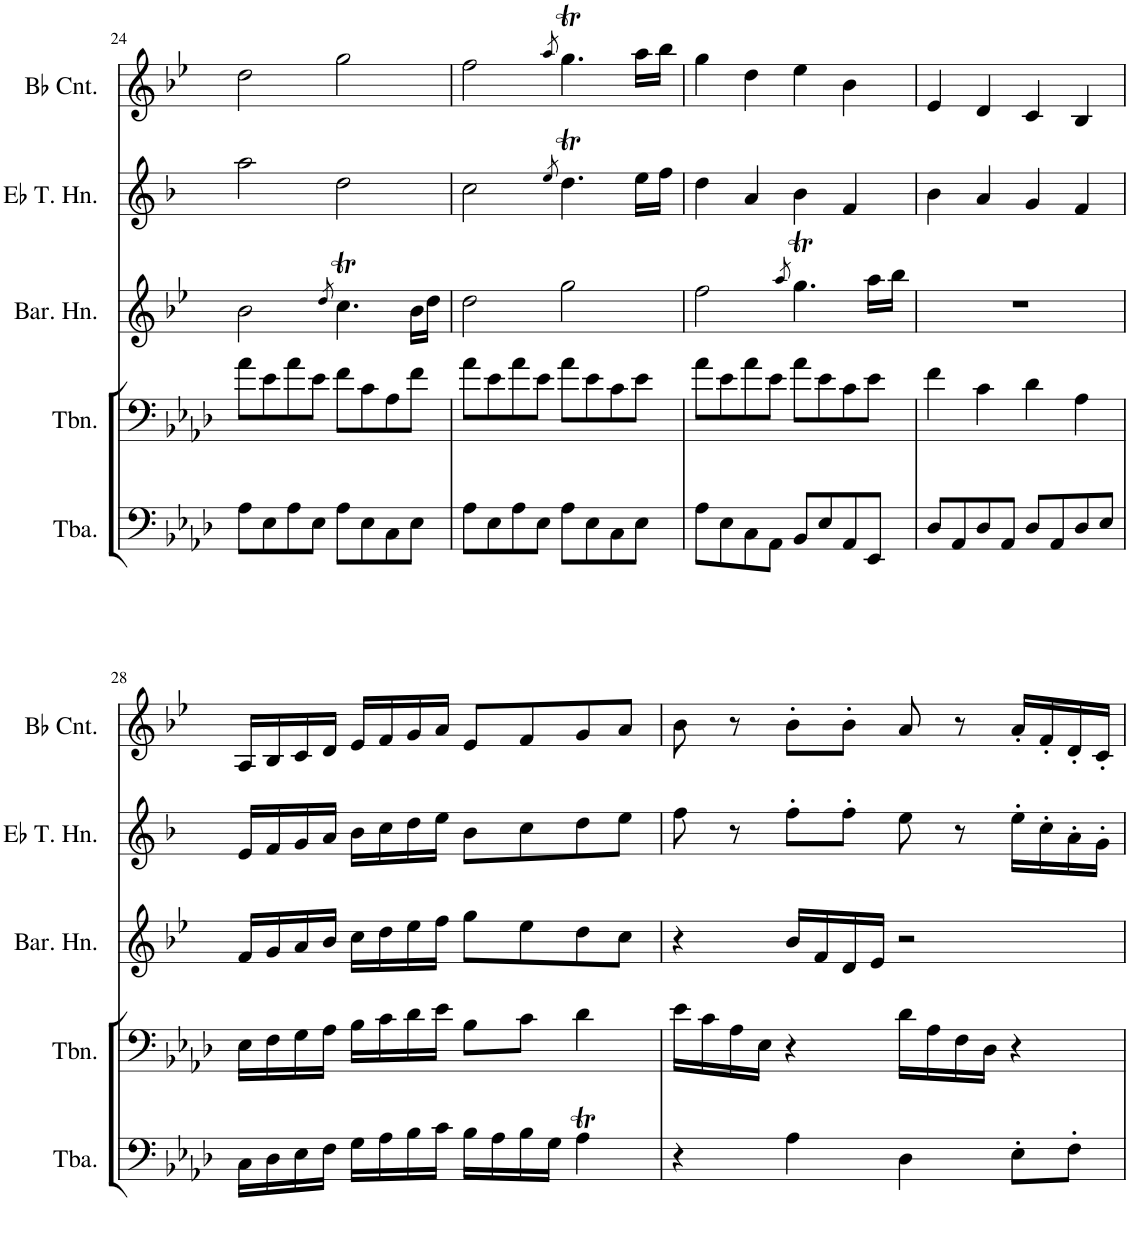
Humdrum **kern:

**kern	**kern	**kern	**kern	**kern
*part5	*part4	*part3	*part2	*part1
*staff5	*staff4	*staff3	*staff2	*staff1
*I"Tuba	*I"Trombone	*I"Baritone Horn	*I"Eb Tenor Horn	*I"Bb Cornet
*I'Tba.	*I'Tbn.	*I'Bar. Hn.	*I'Eb T. Hn.	*I'Bb Cnt.
!!LO:PB:g=z
*clefF4	*clefF4	*clefG2	*clefG2	*clefG2
*	*	*Trd8c14	*Trd5c9	*Trd1c2
*k[b-e-a-d-]	*k[b-e-a-d-]	*k[b-e-]	*k[b-]	*k[b-e-]
*M4/4	*M4/4	*M4/4	*M4/4	*M4/4
=24	=24	=24	=24	=24
8A-\L	8a-\L	2b-\	2aa\	2dd\
8E-\	8e-\	.	.	.
8A-\	8a-\	.	.	.
8E-\J	8e-\J	.	.	.
.	.	8qdd/	.	.
8A-\L	8f\L	4.ccT\	2dd\	2gg\
8E-\	8c\	.	.	.
8C\	8A-\	.	.	.
8E-\J	8f\J	16b-\LL	.	.
.	.	16dd\JJ	.	.
=25	=25	=25	=25	=25
8A-\L	8a-\L	2dd\	2cc\	2ff\
8E-\	8e-\	.	.	.
8A-\	8a-\	.	.	.
8E-\J	8e-\J	.	.	.
.	.	.	8qee/	8qaa/
8A-\L	8a-\L	2gg\	4.ddT\	4.ggT\
8E-\	8e-\	.	.	.
8C\	8c\	.	.	.
8E-\J	8e-\J	.	16ee\LL	16aa\LL
.	.	.	16ff\JJ	16bb-\JJ
=26	=26	=26	=26	=26
8A-\L	8a-\L	2ff\	4dd\	4gg\
8E-\	8e-\	.	.	.
8C\	8a-\	.	4a/	4dd\
8AA-\J	8e-\J	.	.	.
.	.	8qaa/	.	.
8BB-/L	8a-\L	4.ggT\	4b-\	4ee-\
8E-/	8e-\	.	.	.
8AA-/	8c\	.	4f/	4b-\
8EE-/J	8e-\J	16aa\LL	.	.
.	.	16bb-\JJ	.	.
=27	=27	=27	=27	=27
8D-/L	4f\	1r	4b-\	4e-/
8AA-/	.	.	.	.
8D-/	4c\	.	4a/	4d/
8AA-/J	.	.	.	.
8D-/L	4d-\	.	4g/	4c/
8AA-/	.	.	.	.
8D-/	4A-\	.	4f/	4B-/
8E-/J	.	.	.	.
!!LO:LB:g=z
=28	=28	=28	=28	=28
16C\LL	16E-\LL	16f/LL	16e/LL	16A/LL
16D-\	16F\	16g/	16f/	16B-/
16E-\	16G\	16a/	16g/	16c/
16F\JJ	16A-\JJ	16b-/JJ	16a/JJ	16d/JJ
16G\LL	16B-\LL	16cc\LL	16b-\LL	16e-/LL
16A-\	16c\	16dd\	16cc\	16f/
16B-\	16d-\	16ee-\	16dd\	16g/
16c\JJ	16e-\JJ	16ff\JJ	16ee\JJ	16a/JJ
16B-\LL	8B-\L	8gg\L	8b-\L	8e-/L
16A-\	.	.	.	.
16B-\	8c\J	8ee-\	8cc\	8f/
16G\JJ	.	.	.	.
4A-T\	4d-\	8dd\	8dd\	8g/
.	.	8cc\J	8ee\J	8a/J
=29	=29	=29	=29	=29
4r	16e-\LL	4r	8ff\	8b-\
.	16c\	.	.	.
.	16A-\	.	8r	8r
.	16E-\JJ	.	.	.
4A-\	4r	16b-/LL	8ff'\L	8b-'\L
.	.	16f/	.	.
.	.	16d/	8ff'\J	8b-'\J
.	.	16e-/JJ	.	.
4D-\	16d-\LL	2r	8ee\	8a/
.	16A-\	.	.	.
.	16F\	.	8r	8r
.	16D-\JJ	.	.	.
8E-'\L	4r	.	16ee'\LL	16a'/LL
.	.	.	16cc'\	16f'/
8F'\J	.	.	16a'\	16d'/
.	.	.	16g'\JJ	16c'/JJ
=	=	=	=	=
*-	*-	*-	*-	*-
